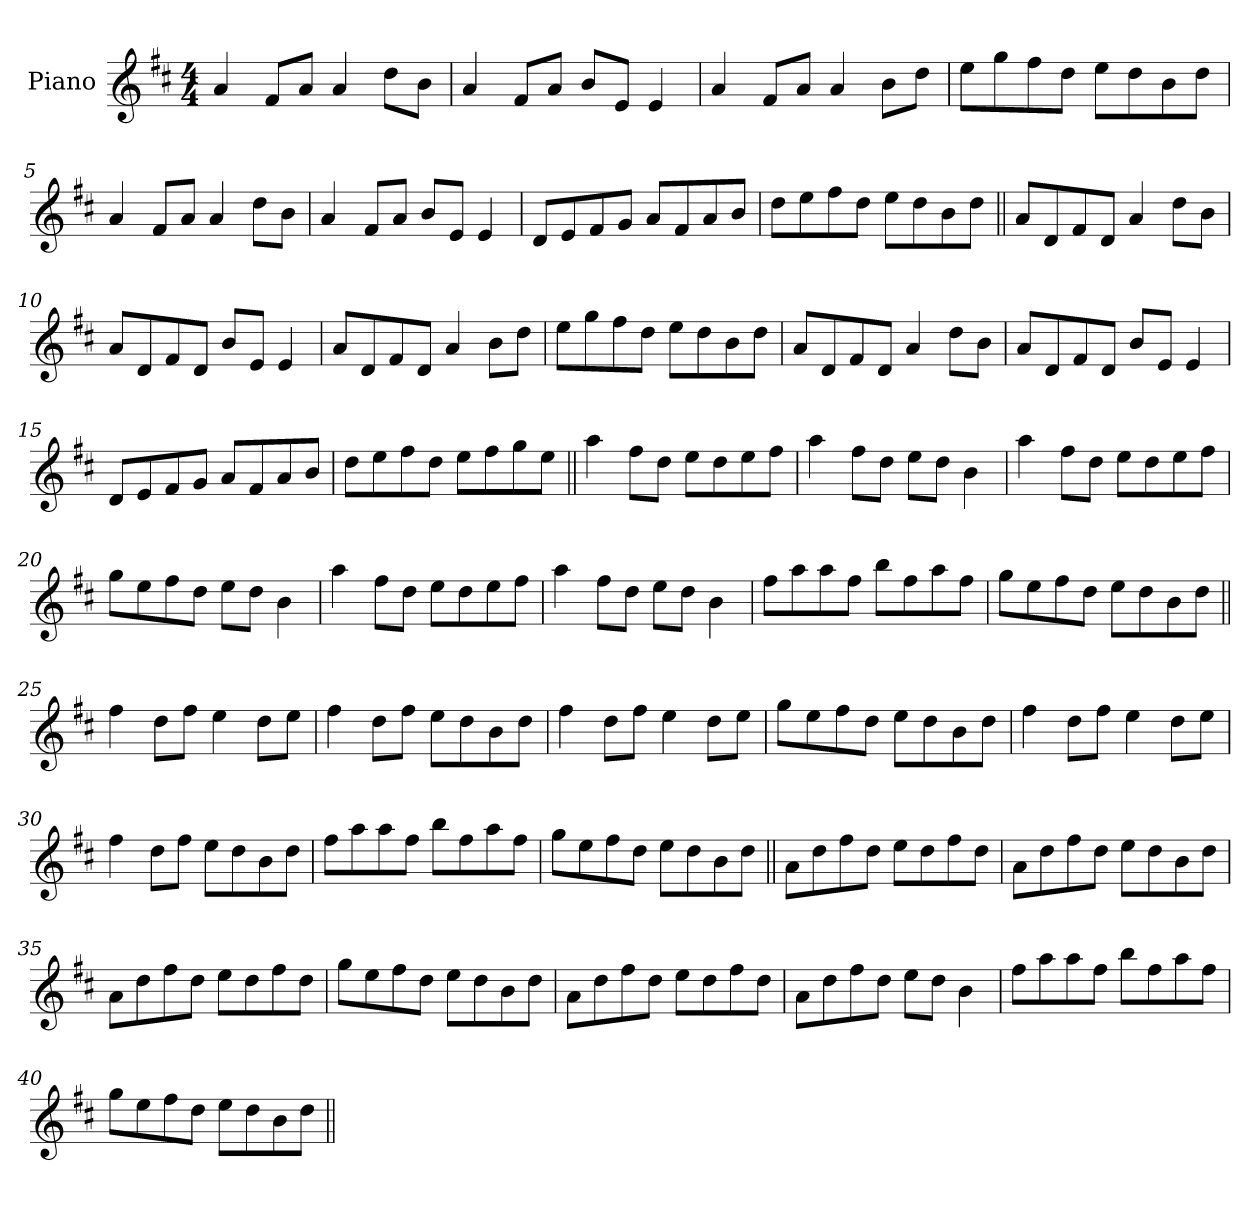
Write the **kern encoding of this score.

**kern
*part1
*staff1
*I"Piano
*I'Pno
*clefG2
*k[f#c#]
*D:
*M4/4
=1
4a/
8f#/L
8a/J
4a/
8dd\L
8b\J
=2
4a/
8f#/L
8a/J
8b/L
8e/J
4e/
=3
4a/
8f#/L
8a/J
4a/
8b\L
8dd\J
=4
8ee\L
8gg\
8ff#\
8dd\J
8ee\L
8dd\
8b\
8dd\J
=5
4a/
8f#/L
8a/J
4a/
8dd\L
8b\J
=6
4a/
8f#/L
8a/J
8b/L
8e/J
4e/
=7
8d/L
8e/
8f#/
8g/J
8a/L
8f#/
8a/
8b/J
=8
8dd\L
8ee\
8ff#\
8dd\J
8ee\L
8dd\
8b\
8dd\J
=9||
8a/L
8d/
8f#/
8d/J
4a/
8dd\L
8b\J
=10
8a/L
8d/
8f#/
8d/J
8b/L
8e/J
4e/
=11
8a/L
8d/
8f#/
8d/J
4a/
8b\L
8dd\J
=12
8ee\L
8gg\
8ff#\
8dd\J
8ee\L
8dd\
8b\
8dd\J
=13
8a/L
8d/
8f#/
8d/J
4a/
8dd\L
8b\J
=14
8a/L
8d/
8f#/
8d/J
8b/L
8e/J
4e/
=15
8d/L
8e/
8f#/
8g/J
8a/L
8f#/
8a/
8b/J
=16
8dd\L
8ee\
8ff#\
8dd\J
8ee\L
8ff#\
8gg\
8ee\J
=17||
4aa\
8ff#\L
8dd\J
8ee\L
8dd\
8ee\
8ff#\J
=18
4aa\
8ff#\L
8dd\J
8ee\L
8dd\J
4b\
=19
4aa\
8ff#\L
8dd\J
8ee\L
8dd\
8ee\
8ff#\J
=20
8gg\L
8ee\
8ff#\
8dd\J
8ee\L
8dd\J
4b\
=21
4aa\
8ff#\L
8dd\J
8ee\L
8dd\
8ee\
8ff#\J
=22
4aa\
8ff#\L
8dd\J
8ee\L
8dd\J
4b\
=23
8ff#\L
8aa\
8aa\
8ff#\J
8bb\L
8ff#\
8aa\
8ff#\J
=24
8gg\L
8ee\
8ff#\
8dd\J
8ee\L
8dd\
8b\
8dd\J
=25||
4ff#\
8dd\L
8ff#\J
4ee\
8dd\L
8ee\J
=26
4ff#\
8dd\L
8ff#\J
8ee\L
8dd\
8b\
8dd\J
=27
4ff#\
8dd\L
8ff#\J
4ee\
8dd\L
8ee\J
=28
8gg\L
8ee\
8ff#\
8dd\J
8ee\L
8dd\
8b\
8dd\J
=29
4ff#\
8dd\L
8ff#\J
4ee\
8dd\L
8ee\J
=30
4ff#\
8dd\L
8ff#\J
8ee\L
8dd\
8b\
8dd\J
=31
8ff#\L
8aa\
8aa\
8ff#\J
8bb\L
8ff#\
8aa\
8ff#\J
=32
8gg\L
8ee\
8ff#\
8dd\J
8ee\L
8dd\
8b\
8dd\J
=33||
8a\L
8dd\
8ff#\
8dd\J
8ee\L
8dd\
8ff#\
8dd\J
=34
8a\L
8dd\
8ff#\
8dd\J
8ee\L
8dd\
8b\
8dd\J
=35
8a\L
8dd\
8ff#\
8dd\J
8ee\L
8dd\
8ff#\
8dd\J
=36
8gg\L
8ee\
8ff#\
8dd\J
8ee\L
8dd\
8b\
8dd\J
=37
8a\L
8dd\
8ff#\
8dd\J
8ee\L
8dd\
8ff#\
8dd\J
=38
8a\L
8dd\
8ff#\
8dd\J
8ee\L
8dd\J
4b\
=39
8ff#\L
8aa\
8aa\
8ff#\J
8bb\L
8ff#\
8aa\
8ff#\J
=40
8gg\L
8ee\
8ff#\
8dd\J
8ee\L
8dd\
8b\
8dd\J
=||
*-
